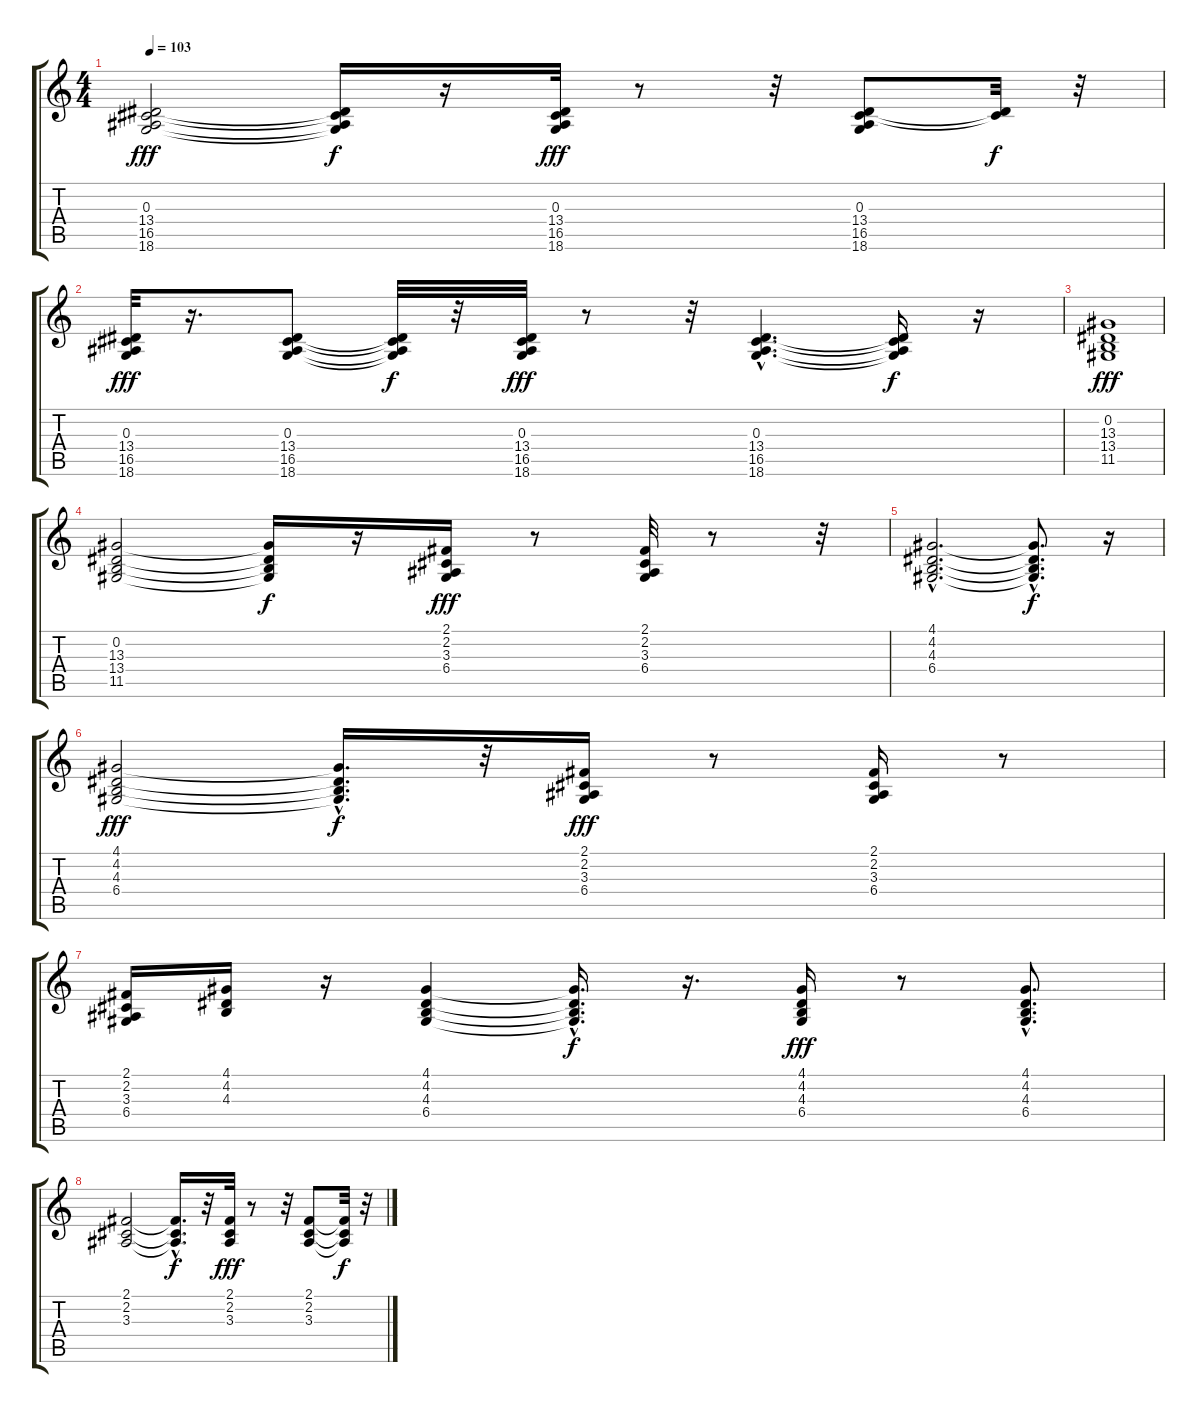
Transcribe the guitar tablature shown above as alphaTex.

\track "" {instrument electricpiano2}
\staff {score tabs}
\tuning (E4 B3 G3 D3 A2 E2) {hide}
\ts (4 4)
\tempo 103
\clef g2
\ks c
(0.3 13.4 16.5 18.6).2{dy fff} (0.3{t} 13.4{t} 16.5{t} 18.6{t}).16{dy f} r.16 (0.3 13.4 16.5 18.6).32{dy fff} r.8 r.32 (0.3 13.4 16.5 18.6).8 (13.4{t} 16.5{t}).32{dy f} r.32 |
(0.3 13.4 16.5 18.6).32{dy fff} r.16{d} (0.3 13.4 16.5 18.6).8 (0.3{t} 13.4{t} 16.5{t} 18.6{t}).32{dy f} r.32 (0.3 13.4 16.5 18.6).32{dy fff} r.8 r.32 (0.3{hac} 13.4{hac} 16.5{hac} 18.6{hac}).4{d} (0.3{t} 13.4{t} 16.5{t} 18.6{t}).16{dy f} r.16 |
(0.2 13.3 13.4 11.5).1{dy fff} |
(0.2 13.3 13.4 11.5).2 (0.2{t} 13.3{t} 13.4{t} 11.5{t}).16{dy f} r.16 (2.1 2.2 3.3 6.4).16{dy fff} r.8 (2.1 2.2 3.3 6.4).32 r.8 r.32 |
(4.1{hac} 4.2{hac} 4.3{hac} 6.4{hac}).2{d} (4.1{hac t} 4.2{hac t} 4.3{hac t} 6.4{hac t}).8{d dy f} r.16 |
(4.1 4.2 4.3 6.4).2{dy fff} (4.1{t} 4.2{hac t} 4.3{t} 6.4{hac t}).16{d dy f} r.32 (2.1 2.2 3.3 6.4).16{dy fff} r.8 (2.1 2.2 3.3 6.4).16 r.8 |
(2.1 2.2 3.3 6.4).16 (4.1 4.2 4.3).16 r.16 (4.1 4.2 4.3 6.4).4 (4.1{hac t} 4.2{hac t} 4.3{hac t} 6.4{hac t}).16{d dy f} r.16{d} (4.1 4.2 4.3 6.4).16{dy fff} r.8 (4.1 4.2{hac} 4.3 6.4).8{d} |
(2.1 2.2 3.3).2 (2.1{hac t} 2.2{hac t} 3.3{t}).16{d dy f} r.32 (2.1 2.2 3.3).32{dy fff} r.8 r.32 (2.1 2.2 3.3).8 (2.1{t} 2.2{t} 3.3{t}).32{dy f} r.32
